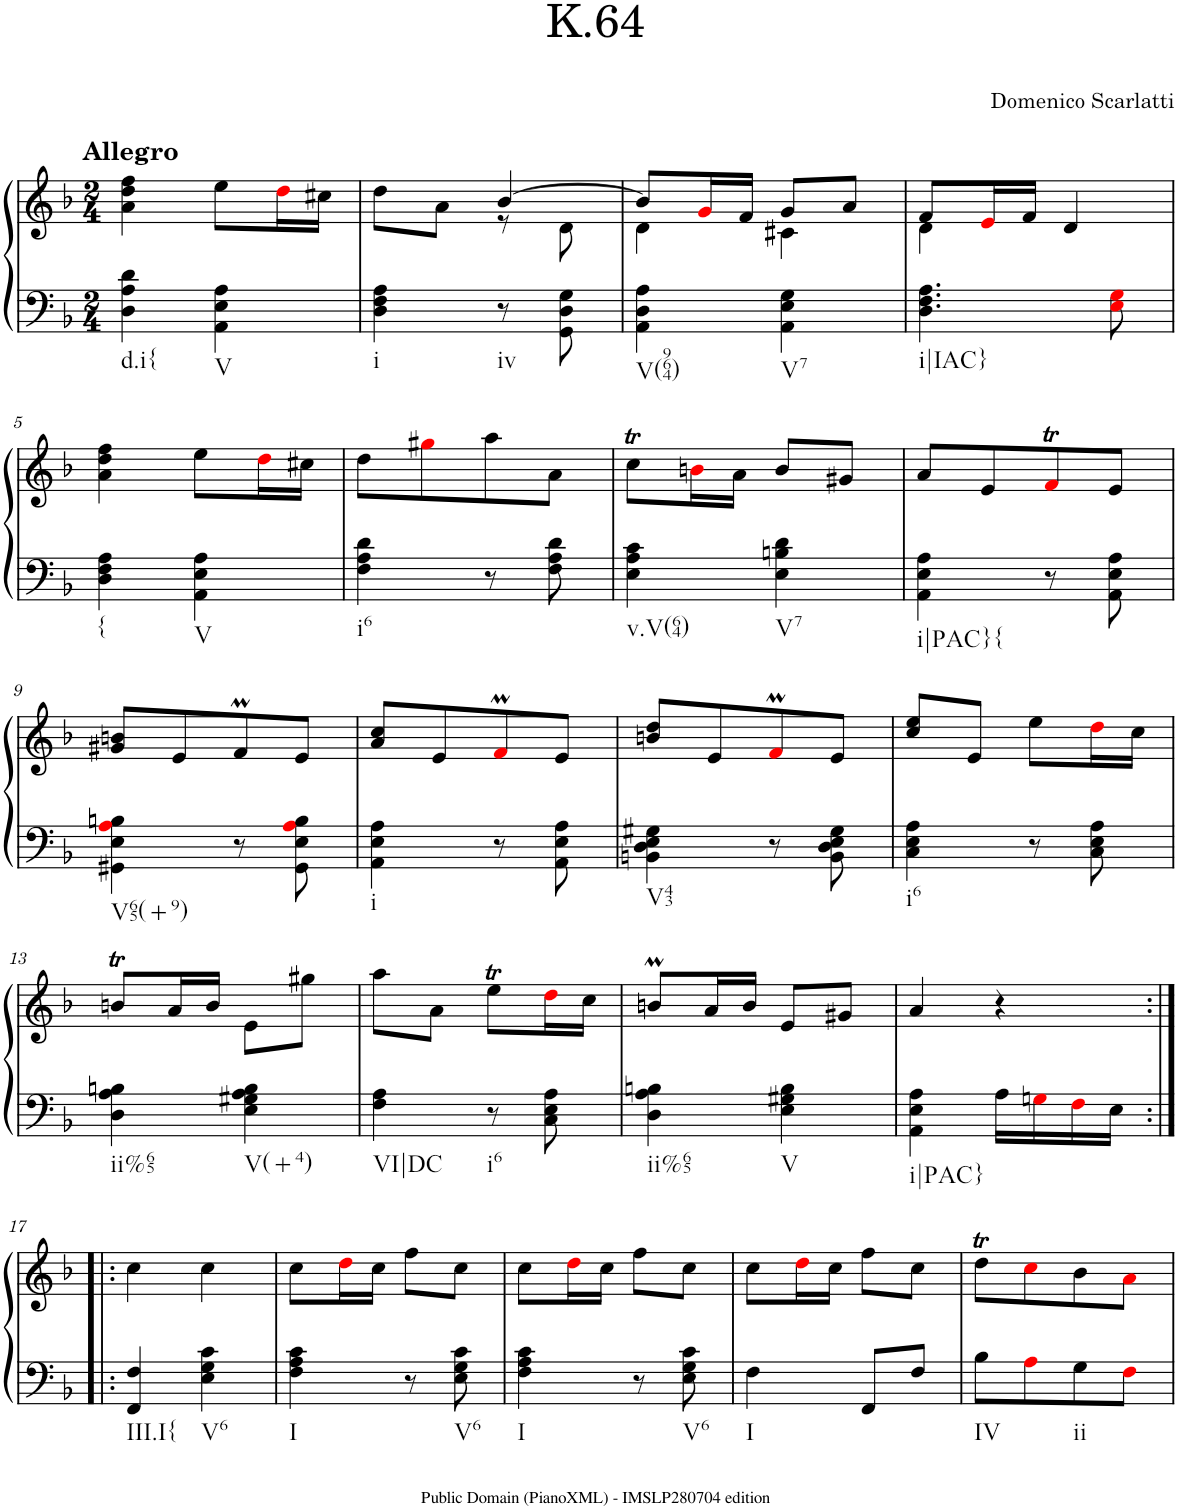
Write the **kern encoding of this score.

**kern	**kern
*part1	*part1
*staff2	*staff1
*I"Piano	*
*I'Pno.	*
*clefF4	*clefG2
*k[b-]	*k[b-]
*M2/4	*M2/4
=1	=1
!	!LO:TX:a:B:t=Allegro
!LO:TX:b:t=d.i{	!
4D\ 4A\ 4d\	4a\ 4dd\ 4ff\
!LO:TX:b:t=V	!
4AA\ 4E\ 4A\	8ee\L
.	16ddi\L
.	16cc#X\JJ
=2	=2
*	*^
!LO:TX:b:t=i	!	!
4D\ 4F\ 4A\	8dd\L	4ryy
.	8a\J	.
!LO:TX:b:t=iv	!	!
8r	[4b-/	8r
8GG\ 8D\ 8G\	.	8d\
=3	=3	=3
!LO:TX:b:t=V(964)	!	!
4AA\ 4D\ 4A\	8b-/L]	4d\
.	16gi/L	.
.	16f/JJ	.
!LO:TX:b:t=V7	!	!
4AA\ 4E\ 4G\	8g/L	4c#X\
.	8a/J	.
=4	=4	=4
!LO:TX:b:t=i|IAC}	!	!
4.D\ 4.F\ 4.A\	8f/L	4d\
.	16ei/L	.
.	16f/JJ	.
.	4d/	4ryy
8Ei\ 8Gi\	.	.
*	*v	*v
!!LO:LB:g=z
=5	=5
!LO:TX:b:t={	!
4D\ 4F\ 4A\	4a\ 4dd\ 4ff\
!LO:TX:b:t=V	!
4AA\ 4E\ 4A\	8ee\L
.	16ddi\L
.	16cc#X\JJ
=6	=6
!LO:TX:b:t=i6	!
4F\ 4A\ 4d\	8dd\L
.	8gg#Xi\
8r	8aa\
8F\ 8A\ 8d\	8a\J
=7	=7
!LO:TX:b:t=v.V(64)	!
4E\ 4A\ 4c\	8ccT\L
.	16bni\L
.	16a\JJ
!LO:TX:b:t=V7	!
4E\ 4Bn\ 4d\	8b/L
.	8g#X/J
=8	=8
!LO:TX:b:t=i|PAC}{	!
4AA\ 4E\ 4A\	8a/L
.	8e/
8r	8fTi/
8AA\ 8E\ 8A\	8e/J
!!LO:LB:g=z
=9	=9
!LO:TX:b:t=V65(+9)	!
4GG#X\ 4E\ 4Ai\ 4Bn\	8g#X/ 8bn/L
.	8e/
8r	8fM/
8GG#\ 8E\ 8Ai\ 8B\	8e/J
=10	=10
!LO:TX:b:t=i	!
4AA\ 4E\ 4A\	8a/ 8cc/L
.	8e/
8r	8fMi/
8AA\ 8E\ 8A\	8e/J
=11	=11
!LO:TX:b:t=V43	!
4BBn\ 4D\ 4E\ 4G#X\	8bn/ 8dd/L
.	8e/
8r	8fMi/
8BB\ 8D\ 8E\ 8G#\	8e/J
=12	=12
!LO:TX:b:t=i6	!
4C\ 4E\ 4A\	8cc/ 8ee/L
.	8e/J
8r	8ee\L
8C\ 8E\ 8A\	16ddi\L
.	16cc\JJ
!!LO:LB:g=z
=13	=13
!LO:TX:b:t=ii%65	!
4D\ 4A\ 4Bn\	8bnt/L
.	16a/L
.	16b/JJ
!LO:TX:b:t=V(+4)	!
4E\ 4G#X\ 4A\ 4B\	8e\L
.	8gg#X\J
=14	=14
!LO:TX:b:t=VI|DC	!
4F\ 4A\	8aa\L
.	8a\J
!LO:TX:b:t=i6	!
8r	8eet\L
8C\ 8E\ 8A\	16ddi\L
.	16cc\JJ
=15	=15
!LO:TX:b:t=ii%65	!
4D\ 4A\ 4Bn\	8bnm/L
.	16a/L
.	16b/JJ
!LO:TX:b:t=V	!
4E\ 4G#X\ 4B\	8e/L
.	8g#X/J
=16	=16
!LO:TX:b:t=i|PAC}	!
4AA\ 4E\ 4A\	4a/
16A\LL	4r
16Gni\	.
16Fi\	.
16E\JJ	.
!!LO:LB:g=z
=17:|!|:	=17:|!|:
!LO:TX:b:t=III.I{	!
4FF/ 4F/	4cc\
!LO:TX:b:t=V6	!
4E\ 4G\ 4c\	4cc\
=18	=18
!LO:TX:b:t=I	!
4F\ 4A\ 4c\	8cc\L
.	16ddi\L
.	16cc\JJ
8r	8ff\L
!LO:TX:b:t=V6	!
8E\ 8G\ 8c\	8cc\J
=19	=19
!LO:TX:b:t=I	!
4F\ 4A\ 4c\	8cc\L
.	16ddi\L
.	16cc\JJ
8r	8ff\L
!LO:TX:b:t=V6	!
8E\ 8G\ 8c\	8cc\J
=20	=20
!LO:TX:b:t=I	!
4F\	8cc\L
.	16ddi\L
.	16cc\JJ
8FF/L	8ff\L
8F/J	8cc\J
=21	=21
!LO:TX:b:t=IV	!
8B-\L	8ddT\L
8Ai\	8cci\
!LO:TX:b:t=ii	!
8G\	8b-\
8Fi\J	8ai\J
=	=
*-	*-
